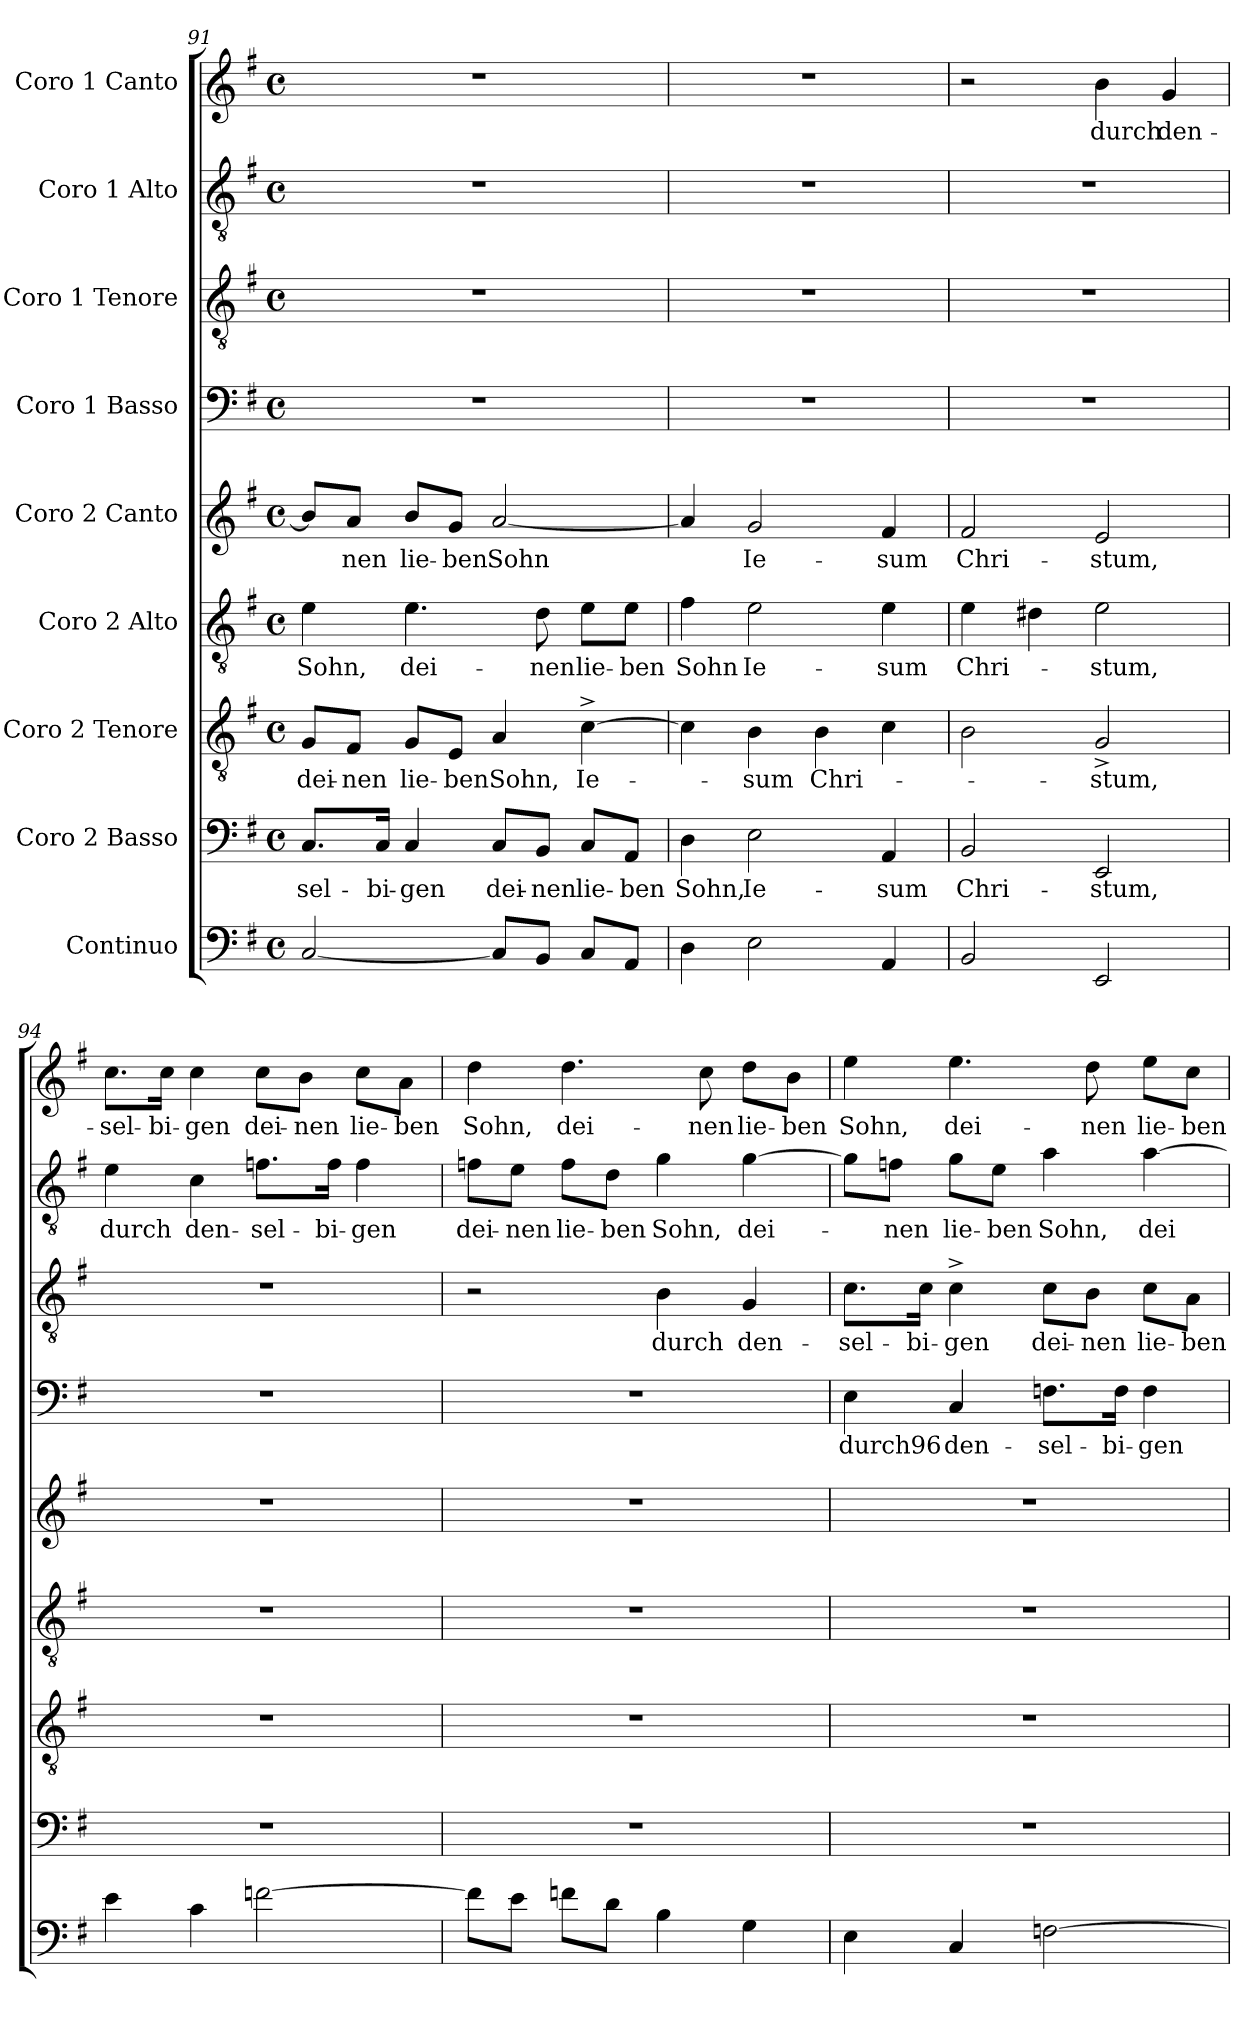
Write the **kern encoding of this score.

**kern	**kern	**text	**kern	**text	**kern	**text	**kern	**text	**kern	**text	**kern	**text	**kern	**text	**kern	**text
*part9	*part8	*part8	*part7	*part7	*part6	*part6	*part5	*part5	*part4	*part4	*part3	*part3	*part2	*part2	*part1	*part1
*staff9	*staff8	*staff8	*staff7	*staff7	*staff6	*staff6	*staff5	*staff5	*staff4	*staff4	*staff3	*staff3	*staff2	*staff2	*staff1	*staff1
*I"Continuo	*I"Coro 2  Basso	*	*I"Coro 2  Tenore	*	*I"Coro 2  Alto	*	*I"Coro 2  Canto	*	*I"Coro 1  Basso	*	*I"Coro 1  Tenore	*	*I"Coro 1  Alto	*	*I"Coro 1  Canto	*
*clefF4	*clefF4	*	*clefGv2	*	*clefGv2	*	*clefG2	*	*clefF4	*	*clefGv2	*	*clefGv2	*	*clefG2	*
*k[f#]	*k[f#]	*	*k[f#]	*	*k[f#]	*	*k[f#]	*	*k[f#]	*	*k[f#]	*	*k[f#]	*	*k[f#]	*
*G:	*G:	*	*G:	*	*G:	*	*G:	*	*G:	*	*G:	*	*G:	*	*G:	*
*M4/4	*M4/4	*	*M4/4	*	*M4/4	*	*M4/4	*	*M4/4	*	*M4/4	*	*M4/4	*	*M4/4	*
*met(c)	*met(c)	*	*met(c)	*	*met(c)	*	*met(c)	*	*met(c)	*	*met(c)	*	*met(c)	*	*met(c)	*
=91	=91	=91	=91	=91	=91	=91	=91	=91	=91	=91	=91	=91	=91	=91	=91	=91
!	!	!LO:LY:b:cj	!	!LO:LY:b	!	!LO:LY:b:cj	!	!	!	!	!	!	!	!	!	!
[<2C/	8.C/L	-sel-	8G/L	dei-	4e\	Sohn,	8b/L]	.	1r	.	1r	.	1r	.	1r	.
!	!	!	!	!LO:LY:b:rj	!	!	!	!LO:LY:b:cj	!	!	!	!	!	!	!	!
.	.	.	8F#/J	-nen	.	.	8a/J	-nen	.	.	.	.	.	.	.	.
!	!	!LO:LY:b	!	!	!	!	!	!	!	!	!	!	!	!	!	!
.	16C/Jk	-bi-	.	.	.	.	.	.	.	.	.	.	.	.	.	.
!	!	!LO:LY:b:cj	!	!LO:LY:b	!	!LO:LY:b:cj	!	!LO:LY:b	!	!	!	!	!	!	!	!
.	4C/	-gen	8G/L	lie-	4.e\	dei-	8b/L	lie-	.	.	.	.	.	.	.	.
!	!	!	!	!LO:LY:b:cj	!	!	!	!LO:LY:b:cj	!	!	!	!	!	!	!	!
.	.	.	8E/J	-benSohn,	.	.	8g/J	-ben	.	.	.	.	.	.	.	.
!	!	!LO:LY:b	!	!	!	!	!	!LO:LY:b:cj	!	!	!	!	!	!	!	!
8C/L]	8C/L	dei-	4A/	.	.	.	[>2a/	Sohn	.	.	.	.	.	.	.	.
!	!	!LO:LY:b:rj	!	!	!	!LO:LY:b:cj	!	!	!	!	!	!	!	!	!	!
8BB/J	8BB/J	-nen	.	.	8d\	-nen	.	.	.	.	.	.	.	.	.	.
!	!	!LO:LY:b	!	!LO:LY:b:cj	!	!LO:LY:b	!	!	!	!	!	!	!	!	!	!
8C/L	8C/L	lie-	[>4c^<\	Ie-	8e\L	lie-	.	.	.	.	.	.	.	.	.	.
!	!	!LO:LY:b:cj	!	!	!	!LO:LY:b:cj	!	!	!	!	!	!	!	!	!	!
8AA/J	8AA/J	-ben	.	.	8e\J	-ben	.	.	.	.	.	.	.	.	.	.
!!LO:LB:g=z
=92	=92	=92	=92	=92	=92	=92	=92	=92	=92	=92	=92	=92	=92	=92	=92	=92
!	!	!LO:LY:b:cj	!	!	!	!LO:LY:b:cj	!	!	!	!	!	!	!	!	!	!
4D\	4D\	Sohn,	4c\]	.	4f#\	Sohn	4a/]	.	1r	.	1r	.	1r	.	1r	.
!	!	!LO:LY:b:cj	!	!LO:LY:b:cj	!	!LO:LY:b:cj	!	!LO:LY:b:cj	!	!	!	!	!	!	!	!
2E\	2E\	Ie-	4B\	-sum	2e\	Ie-	2g/	Ie-	.	.	.	.	.	.	.	.
!	!	!	!	!LO:LY:b:cj	!	!	!	!	!	!	!	!	!	!	!	!
.	.	.	4B\	Chri-	.	.	.	.	.	.	.	.	.	.	.	.
!	!	!LO:LY:b:cj	!	!	!	!LO:LY:b:cj	!	!LO:LY:b:cj	!	!	!	!	!	!	!	!
4AA/	4AA/	-sum	4c\	.	4e\	-sum	4f#/	-sum	.	.	.	.	.	.	.	.
=93	=93	=93	=93	=93	=93	=93	=93	=93	=93	=93	=93	=93	=93	=93	=93	=93
!	!	!LO:LY:b:cj	!	!	!	!LO:LY:b:cj	!	!LO:LY:b:cj	!	!	!	!	!	!	!	!
2BB/	2BB/	Chri-	2B\	.	4e\	Chri-	2f#/	Chri-	1r	.	1r	.	1r	.	2r	.
.	.	.	.	.	4d#X\	.	.	.	.	.	.	.	.	.	.	.
!	!	!LO:LY:b:cj	!	!LO:LY:b:cj	!	!LO:LY:b:cj	!	!LO:LY:b:cj	!	!	!	!	!	!	!	!LO:LY:b:cj
2EE/	2EE/	-stum,	2G^>/	-stum,	2e\	-stum,	2e/	-stum,	.	.	.	.	.	.	4b\	durch
!	!	!	!	!	!	!	!	!	!	!	!	!	!	!	!	!LO:LY:b:cj
.	.	.	.	.	.	.	.	.	.	.	.	.	.	.	4g/	den-
=94	=94	=94	=94	=94	=94	=94	=94	=94	=94	=94	=94	=94	=94	=94	=94	=94
!	!	!	!	!	!	!	!	!	!	!	!	!	!	!LO:LY:b:cj	!	!LO:LY:b:cj
4e\	1r	.	1r	.	1r	.	1r	.	1r	.	1r	.	4e\	durch	8.cc\L	-sel-
!	!	!	!	!	!	!	!	!	!	!	!	!	!	!	!	!LO:LY:b
.	.	.	.	.	.	.	.	.	.	.	.	.	.	.	16cc\Jk	-bi-
!	!	!	!	!	!	!	!	!	!	!	!	!	!	!LO:LY:b:cj	!	!LO:LY:b:cj
4c\	.	.	.	.	.	.	.	.	.	.	.	.	4c\	den-	4cc\	-gen
!	!	!	!	!	!	!	!	!	!	!	!	!	!	!LO:LY:b:cj	!	!LO:LY:b
[>2fn\	.	.	.	.	.	.	.	.	.	.	.	.	8.fn\L	-sel-	8cc\L	dei-
!	!	!	!	!	!	!	!	!	!	!	!	!	!	!	!	!LO:LY:b:rj
.	.	.	.	.	.	.	.	.	.	.	.	.	.	.	8b\J	-nen
!	!	!	!	!	!	!	!	!	!	!	!	!	!	!LO:LY:b	!	!
.	.	.	.	.	.	.	.	.	.	.	.	.	16f\Jk	-bi-	.	.
!	!	!	!	!	!	!	!	!	!	!	!	!	!	!LO:LY:b:cj	!	!LO:LY:b:cj
.	.	.	.	.	.	.	.	.	.	.	.	.	4f\	-gen	8cc\L	lie-
!	!	!	!	!	!	!	!	!	!	!	!	!	!	!	!	!LO:LY:b:cj
.	.	.	.	.	.	.	.	.	.	.	.	.	.	.	8a\J	-ben
=95	=95	=95	=95	=95	=95	=95	=95	=95	=95	=95	=95	=95	=95	=95	=95	=95
!	!	!	!	!	!	!	!	!	!	!	!	!	!	!LO:LY:b	!	!LO:LY:b:cj
8f\L]	1r	.	1r	.	1r	.	1r	.	1r	.	2r	.	8fn\L	dei-	4dd\	Sohn,
!	!	!	!	!	!	!	!	!	!	!	!	!	!	!LO:LY:b:rj	!	!
8e\J	.	.	.	.	.	.	.	.	.	.	.	.	8e\J	-nen	.	.
!	!	!	!	!	!	!	!	!	!	!	!	!	!	!LO:LY:b:cj	!	!LO:LY:b:cj
8fn\L	.	.	.	.	.	.	.	.	.	.	.	.	8f\L	lie-	4.dd\	dei-
!	!	!	!	!	!	!	!	!	!	!	!	!	!	!LO:LY:b:cj	!	!
8d\J	.	.	.	.	.	.	.	.	.	.	.	.	8d\J	-ben	.	.
!	!	!	!	!	!	!	!	!	!	!	!	!LO:LY:b:cj	!	!LO:LY:b:cj	!	!
4B\	.	.	.	.	.	.	.	.	.	.	4B\	durch	4g\	Sohn,	.	.
!	!	!	!	!	!	!	!	!	!	!	!	!	!	!	!	!LO:LY:b:cj
.	.	.	.	.	.	.	.	.	.	.	.	.	.	.	8cc\	-nen
!	!	!	!	!	!	!	!	!	!	!	!	!LO:LY:b:cj	!	!LO:LY:b:cj	!	!LO:LY:b:cj
4G\	.	.	.	.	.	.	.	.	.	.	4G/	den-	[>4g\	dei-	8dd\L	lie-
!	!	!	!	!	!	!	!	!	!	!	!	!	!	!	!	!LO:LY:b:cj
.	.	.	.	.	.	.	.	.	.	.	.	.	.	.	8b\J	-ben
!!LO:PB:g=z
=96	=96	=96	=96	=96	=96	=96	=96	=96	=96	=96	=96	=96	=96	=96	=96	=96
!	!	!	!	!	!	!	!	!	!	!LO:LY:b:cj	!	!LO:LY:b:cj	!	!	!	!LO:LY:b:cj
4E\	1r	.	1r	.	1r	.	1r	.	4E\	durch96	8.c\L	-sel-	8g\L]	.	4ee\	Sohn,
!	!	!	!	!	!	!	!	!	!	!	!	!	!	!LO:LY:b:cj	!	!
.	.	.	.	.	.	.	.	.	.	.	.	.	8fn\J	-nen	.	.
!	!	!	!	!	!	!	!	!	!	!	!	!LO:LY:b	!	!	!	!
.	.	.	.	.	.	.	.	.	.	.	16c\Jk	-bi-	.	.	.	.
!	!	!	!	!	!	!	!	!	!	!LO:LY:b:cj	!	!LO:LY:b:cj	!	!LO:LY:b	!	!LO:LY:b:cj
4C/	.	.	.	.	.	.	.	.	4C/	den-	4c^<\	-gen	8g\L	lie-	4.ee\	dei-
!	!	!	!	!	!	!	!	!	!	!	!	!	!	!LO:LY:b:rj	!	!
.	.	.	.	.	.	.	.	.	.	.	.	.	8e\J	-ben	.	.
!	!	!	!	!	!	!	!	!	!	!LO:LY:b:cj	!	!LO:LY:b	!	!LO:LY:b:cj	!	!
[>2Fn\	.	.	.	.	.	.	.	.	8.Fn\L	-sel-	8c\L	dei-	4a\	Sohn,	.	.
!	!	!	!	!	!	!	!	!	!	!	!	!LO:LY:b:rj	!	!	!	!LO:LY:b:cj
.	.	.	.	.	.	.	.	.	.	.	8B\J	-nen	.	.	8dd\	-nen
!	!	!	!	!	!	!	!	!	!	!LO:LY:b	!	!	!	!	!	!
.	.	.	.	.	.	.	.	.	16F\Jk	-bi-	.	.	.	.	.	.
!	!	!	!	!	!	!	!	!	!	!LO:LY:b:cj	!	!LO:LY:b:cj	!	!LO:LY:b:cj	!	!LO:LY:b:cj
.	.	.	.	.	.	.	.	.	4F\	-gen	8c\L	lie-	[>4a\	dei-	8ee\L	lie-
!	!	!	!	!	!	!	!	!	!	!	!	!LO:LY:b:cj	!	!	!	!LO:LY:b:cj
.	.	.	.	.	.	.	.	.	.	.	8A\J	-ben	.	.	8cc\J	-ben
=	=	=	=	=	=	=	=	=	=	=	=	=	=	=	=	=
*-	*-	*-	*-	*-	*-	*-	*-	*-	*-	*-	*-	*-	*-	*-	*-	*-
